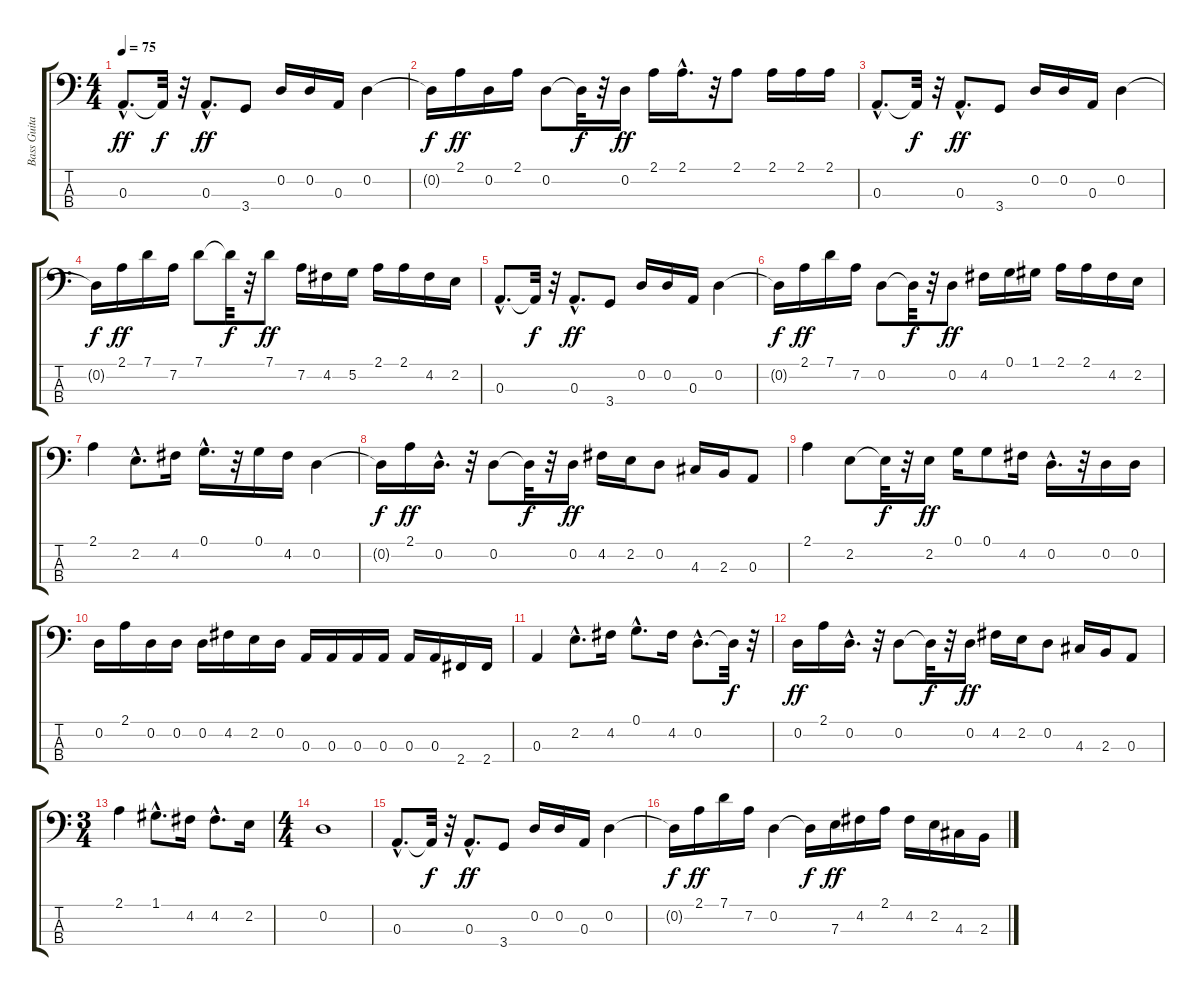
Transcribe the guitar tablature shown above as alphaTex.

\track ("Bass Guitar I" "Bass Guita") {instrument electricguitarmuted}
\staff {score tabs}
\tuning (G2 D2 A1 E1) {hide}
\ts (4 4)
\tempo 75
\clef f4
\ks c
0.3{hac}.8{d dy ff} 0.3{t}.32{dy f} r.32 0.3{hac}.8{d dy ff} 3.4.8 0.2.16 0.2.16 0.3.16 0.2.4 |
0.2{t}.16{dy f} 2.1.16{dy ff} 0.2.16 2.1.16 0.2.8 0.2{t}.32{dy f} r.32 0.2.16{dy ff} 2.1.16 2.1{hac}.16{d} r.32 2.1.8 2.1.16 2.1.16 2.1.16 |
0.3{hac}.8{d} 0.3{t}.32{dy f} r.32 0.3{hac}.8{d dy ff} 3.4.8 0.2.16 0.2.16 0.3.16 0.2.4 |
0.2{t}.16{dy f} 2.1.16{dy ff} 7.1.16 7.2.16 7.1.8 7.1{t}.32{dy f} r.32 7.1.8{dy ff} 7.2.16 4.2.16 5.2.16 2.1.16 2.1.16 4.2.16 2.2.16 |
0.3{hac}.8{d} 0.3{t}.32{dy f} r.32 0.3{hac}.8{d dy ff} 3.4.8 0.2.16 0.2.16 0.3.16 0.2.4 |
0.2{t}.16{dy f} 2.1.16{dy ff} 7.1.16 7.2.16 0.2.8 0.2{t}.32{dy f} r.32 0.2.8{dy ff} 4.2.16 0.1.16 1.1.16 2.1.16 2.1.16 4.2.16 2.2.16 |
2.1.4 2.2{hac}.8{d} 4.2.16 0.1{hac}.16{d} r.32 0.1.16 4.2.16 0.2.4 |
0.2{t}.16{dy f} 2.1.16{dy ff} 0.2{hac}.16{d} r.32 0.2.8 0.2{t}.32{dy f} r.32 0.2.16{dy ff} 4.2.16 2.2.16 0.2.8 4.3.16 2.3.16 0.3.8 |
2.1.4 2.2.8 2.2{t}.32{dy f} r.32 2.2.16{dy ff} 0.1.16 0.1.8 4.2.16 0.2{hac}.16{d} r.32 0.2.16 0.2.16 |
0.2.16 2.1.16 0.2.16 0.2.16 0.2.16 4.2.16 2.2.16 0.2.16 0.3.16 0.3.16 0.3.16 0.3.16 0.3.16 0.3.16 2.4.16 2.4.16 |
0.3.4 2.2{hac}.8{d} 4.2.16 0.1{hac}.8{d} 4.2.16 0.2{hac}.8{d} 0.2{t}.32{dy f} r.32 |
0.2.16{dy ff} 2.1.16 0.2{hac}.16{d} r.32 0.2.8 0.2{t}.32{dy f} r.32 0.2.16{dy ff} 4.2.16 2.2.16 0.2.8 4.3.16 2.3.16 0.3.8 |
\ts (3 4)
2.1.4 1.1{hac}.8{d} 4.2.16 4.2{hac}.8{d} 2.2.16 |
\ts (4 4)
0.2.1 |
0.3{hac}.8{d} 0.3{t}.32{dy f} r.32 0.3{hac}.8{d dy ff} 3.4.8 0.2.16 0.2.16 0.3.16 0.2.4 |
0.2{t}.16{dy f} 2.1.16{dy ff} 7.1.16 7.2.16 0.2.4 0.2{t}.16{dy f} 7.3.16{dy ff} 4.2.16 2.1.16 4.2.16 2.2.16 4.3.16 2.3.16
